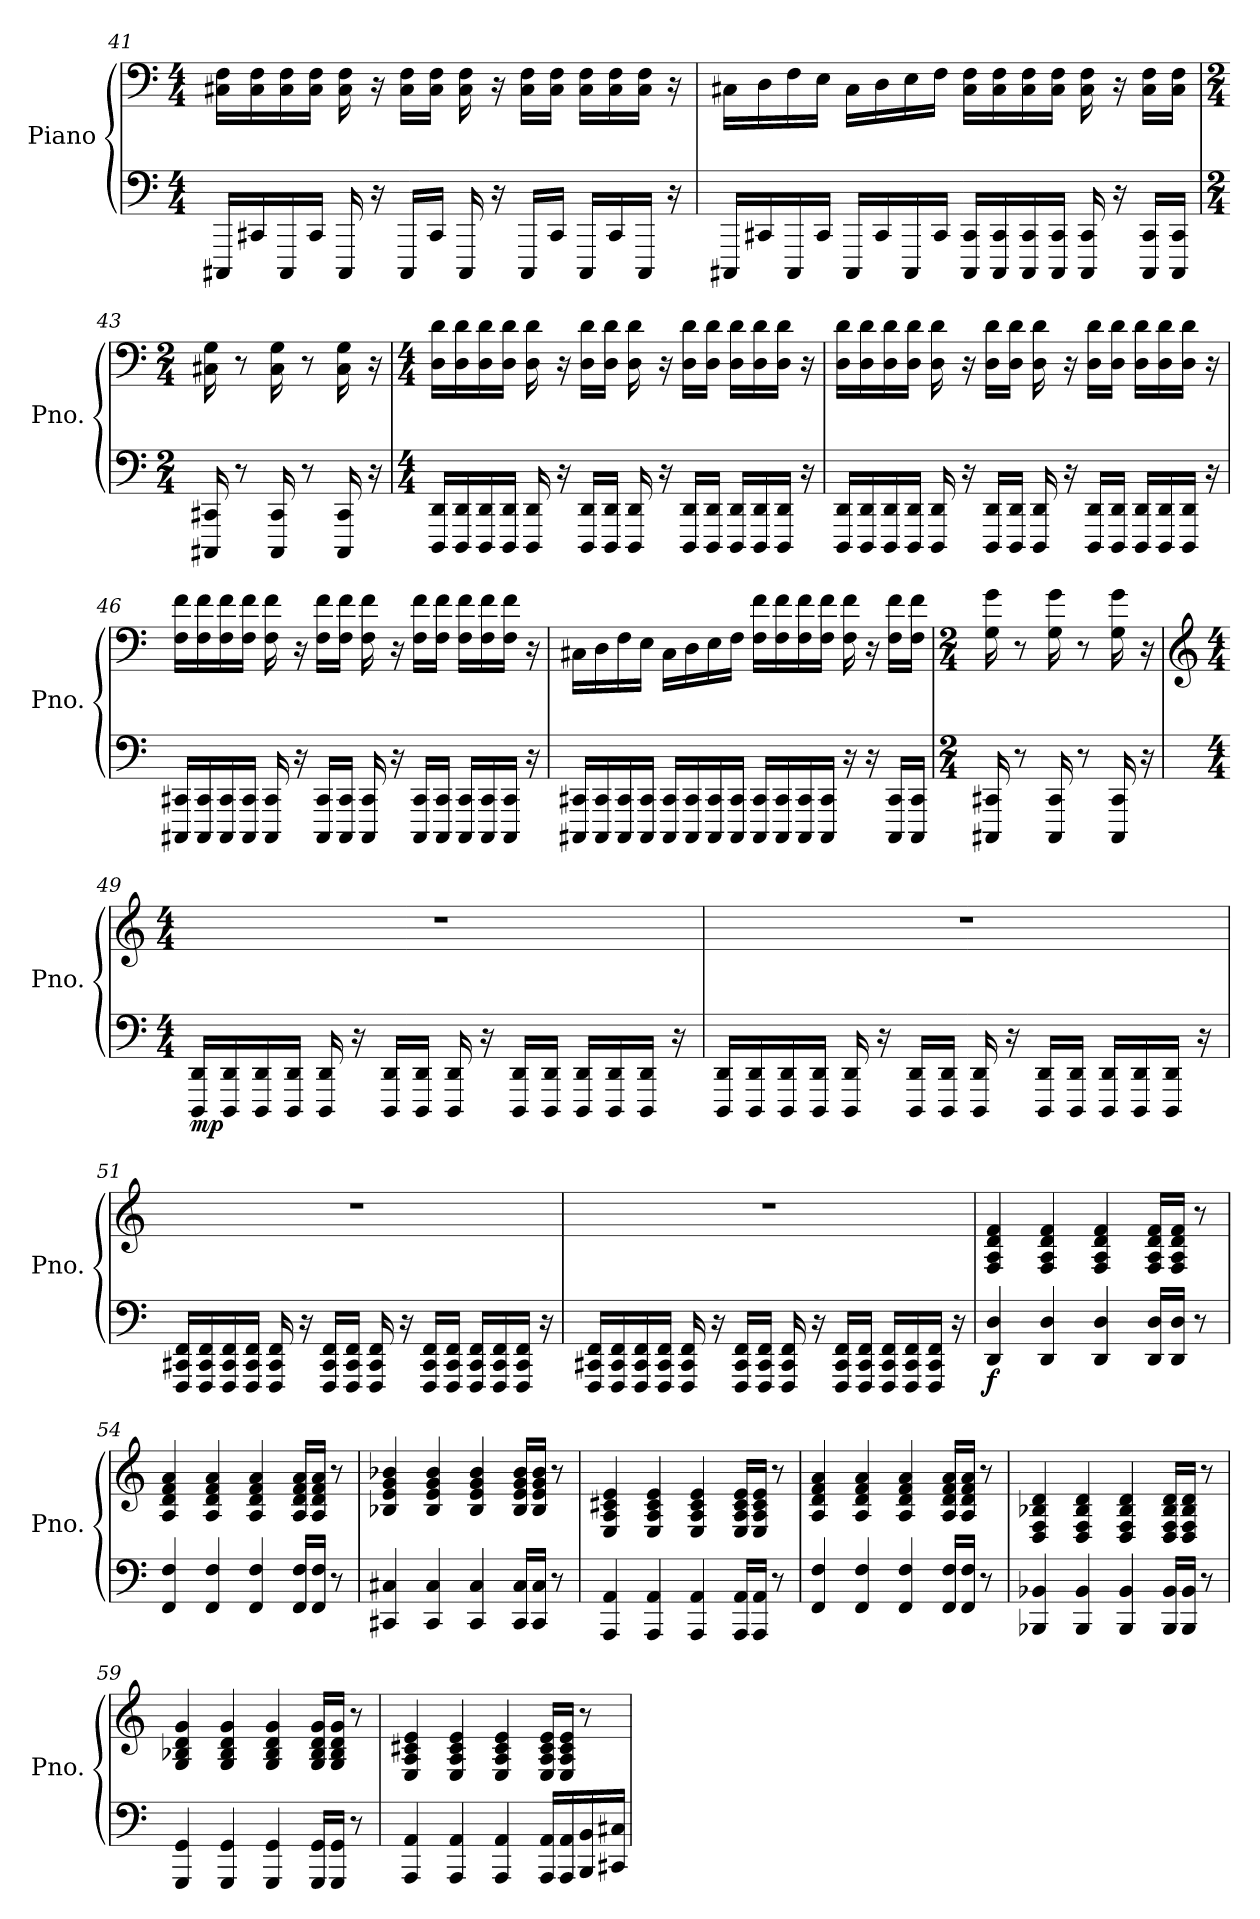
**kern	**kern	**dynam
*part1	*part1	*part1
*staff2	*staff1	*staff1/2
*I"Piano	*	*
*I'Pno.	*	*
!!LO:LB:g=z
*clefF4	*clefF4	*
*k[]	*k[]	*
*M4/4	*M4/4	*
=41	=41	=41
16CCC#X/LL	16C#X\ 16F\LL	.
16CC#X/	16C#\ 16F\	.
16CCC#/	16C#\ 16F\	.
16CC#/JJ	16C#\ 16F\JJ	.
16CCC#/	16C#\ 16F\	.
16r	16r	.
16CCC#/LL	16C#\ 16F\LL	.
16CC#/JJ	16C#\ 16F\JJ	.
16CCC#/	16C#\ 16F\	.
16r	16r	.
16CCC#/LL	16C#\ 16F\LL	.
16CC#/JJ	16C#\ 16F\JJ	.
16CCC#/LL	16C#\ 16F\LL	.
16CC#/	16C#\ 16F\	.
16CCC#/JJ	16C#\ 16F\JJ	.
16r	16r	.
=42	=42	=42
16CCC#X/LL	16C#X\LL	.
16CC#X/	16D\	.
16CCC#/	16F\	.
16CC#/JJ	16E\JJ	.
16CCC#/LL	16C#\LL	.
16CC#/	16D\	.
16CCC#/	16E\	.
16CC#/JJ	16F\JJ	.
16CCC#/ 16CC#/LL	16C#\ 16F\LL	.
16CCC#/ 16CC#/	16C#\ 16F\	.
16CCC#/ 16CC#/	16C#\ 16F\	.
16CCC#/ 16CC#/JJ	16C#\ 16F\JJ	.
16CCC#/ 16CC#/	16C#\ 16F\	.
16r	16r	.
16CCC#/ 16CC#/LL	16C#\ 16F\LL	.
16CCC#/ 16CC#/JJ	16C#\ 16F\JJ	.
!!LO:LB:g=z
=43	=43	=43
*M2/4	*M2/4	*
16CCC#X/ 16CC#X/	16C#X\ 16G\	.
8r	8r	.
16CCC#/ 16CC#/	16C#\ 16G\	.
8r	8r	.
16CCC#/ 16CC#/	16C#\ 16G\	.
16r	16r	.
=44	=44	=44
*M4/4	*M4/4	*
16DDD/ 16DD/LL	16D\ 16d\LL	.
16DDD/ 16DD/	16D\ 16d\	.
16DDD/ 16DD/	16D\ 16d\	.
16DDD/ 16DD/JJ	16D\ 16d\JJ	.
16DDD/ 16DD/	16D\ 16d\	.
16r	16r	.
16DDD/ 16DD/LL	16D\ 16d\LL	.
16DDD/ 16DD/JJ	16D\ 16d\JJ	.
16DDD/ 16DD/	16D\ 16d\	.
16r	16r	.
16DDD/ 16DD/LL	16D\ 16d\LL	.
16DDD/ 16DD/JJ	16D\ 16d\JJ	.
16DDD/ 16DD/LL	16D\ 16d\LL	.
16DDD/ 16DD/	16D\ 16d\	.
16DDD/ 16DD/JJ	16D\ 16d\JJ	.
16r	16r	.
!!LO:LB:g=z
=45	=45	=45
16DDD/ 16DD/LL	16D\ 16d\LL	.
16DDD/ 16DD/	16D\ 16d\	.
16DDD/ 16DD/	16D\ 16d\	.
16DDD/ 16DD/JJ	16D\ 16d\JJ	.
16DDD/ 16DD/	16D\ 16d\	.
16r	16r	.
16DDD/ 16DD/LL	16D\ 16d\LL	.
16DDD/ 16DD/JJ	16D\ 16d\JJ	.
16DDD/ 16DD/	16D\ 16d\	.
16r	16r	.
16DDD/ 16DD/LL	16D\ 16d\LL	.
16DDD/ 16DD/JJ	16D\ 16d\JJ	.
16DDD/ 16DD/LL	16D\ 16d\LL	.
16DDD/ 16DD/	16D\ 16d\	.
16DDD/ 16DD/JJ	16D\ 16d\JJ	.
16r	16r	.
=46	=46	=46
16CCC#X/ 16CC#X/LL	16F\ 16f\LL	.
16CCC#/ 16CC#/	16F\ 16f\	.
16CCC#/ 16CC#/	16F\ 16f\	.
16CCC#/ 16CC#/JJ	16F\ 16f\JJ	.
16CCC#/ 16CC#/	16F\ 16f\	.
16r	16r	.
16CCC#/ 16CC#/LL	16F\ 16f\LL	.
16CCC#/ 16CC#/JJ	16F\ 16f\JJ	.
16CCC#/ 16CC#/	16F\ 16f\	.
16r	16r	.
16CCC#/ 16CC#/LL	16F\ 16f\LL	.
16CCC#/ 16CC#/JJ	16F\ 16f\JJ	.
16CCC#/ 16CC#/LL	16F\ 16f\LL	.
16CCC#/ 16CC#/	16F\ 16f\	.
16CCC#/ 16CC#/JJ	16F\ 16f\JJ	.
16r	16r	.
!!LO:LB:g=z
=47	=47	=47
16CCC#X/ 16CC#X/LL	16C#X\LL	.
16CCC#/ 16CC#/	16D\	.
16CCC#/ 16CC#/	16F\	.
16CCC#/ 16CC#/JJ	16E\JJ	.
16CCC#/ 16CC#/LL	16C#\LL	.
16CCC#/ 16CC#/	16D\	.
16CCC#/ 16CC#/	16E\	.
16CCC#/ 16CC#/JJ	16F\JJ	.
16CCC#/ 16CC#/LL	16F\ 16f\LL	.
16CCC#/ 16CC#/	16F\ 16f\	.
16CCC#/ 16CC#/	16F\ 16f\	.
16CCC#/ 16CC#/JJ	16F\ 16f\JJ	.
16r	16F\ 16f\	.
16r	16r	.
16CCC#/ 16CC#/LL	16F\ 16f\LL	.
16CCC#/ 16CC#/JJ	16F\ 16f\JJ	.
=48	=48	=48
*M2/4	*M2/4	*
16CCC#X/ 16CC#X/	16G\ 16g\	.
8r	8r	.
16CCC#/ 16CC#/	16G\ 16g\	.
8r	8r	.
16CCC#/ 16CC#/	16G\ 16g\	.
16r	16r	.
!!LO:PB:g=z
=49	=49	=49
*	*clefG2	*
*M4/4	*M4/4	*
!	!	!LO:DY:b=2
16DDD/ 16DD/LL	1r	mp
16DDD/ 16DD/	.	.
16DDD/ 16DD/	.	.
16DDD/ 16DD/JJ	.	.
16DDD/ 16DD/	.	.
16r	.	.
16DDD/ 16DD/LL	.	.
16DDD/ 16DD/JJ	.	.
16DDD/ 16DD/	.	.
16r	.	.
16DDD/ 16DD/LL	.	.
16DDD/ 16DD/JJ	.	.
16DDD/ 16DD/LL	.	.
16DDD/ 16DD/	.	.
16DDD/ 16DD/JJ	.	.
16r	.	.
=50	=50	=50
16DDD/ 16DD/LL	1r	.
16DDD/ 16DD/	.	.
16DDD/ 16DD/	.	.
16DDD/ 16DD/JJ	.	.
16DDD/ 16DD/	.	.
16r	.	.
16DDD/ 16DD/LL	.	.
16DDD/ 16DD/JJ	.	.
16DDD/ 16DD/	.	.
16r	.	.
16DDD/ 16DD/LL	.	.
16DDD/ 16DD/JJ	.	.
16DDD/ 16DD/LL	.	.
16DDD/ 16DD/	.	.
16DDD/ 16DD/JJ	.	.
16r	.	.
!!LO:LB:g=z
=51	=51	=51
16FFF/ 16CC#X/ 16FF/LL	1r	.
16FFF/ 16CC#/ 16FF/	.	.
16FFF/ 16CC#/ 16FF/	.	.
16FFF/ 16CC#/ 16FF/JJ	.	.
16FFF/ 16CC#/ 16FF/	.	.
16r	.	.
16FFF/ 16CC#/ 16FF/LL	.	.
16FFF/ 16CC#/ 16FF/JJ	.	.
16FFF/ 16CC#/ 16FF/	.	.
16r	.	.
16FFF/ 16CC#/ 16FF/LL	.	.
16FFF/ 16CC#/ 16FF/JJ	.	.
16FFF/ 16CC#/ 16FF/LL	.	.
16FFF/ 16CC#/ 16FF/	.	.
16FFF/ 16CC#/ 16FF/JJ	.	.
16r	.	.
=52	=52	=52
16FFF/ 16CC#X/ 16FF/LL	1r	.
16FFF/ 16CC#/ 16FF/	.	.
16FFF/ 16CC#/ 16FF/	.	.
16FFF/ 16CC#/ 16FF/JJ	.	.
16FFF/ 16CC#/ 16FF/	.	.
16r	.	.
16FFF/ 16CC#/ 16FF/LL	.	.
16FFF/ 16CC#/ 16FF/JJ	.	.
16FFF/ 16CC#/ 16FF/	.	.
16r	.	.
16FFF/ 16CC#/ 16FF/LL	.	.
16FFF/ 16CC#/ 16FF/JJ	.	.
16FFF/ 16CC#/ 16FF/LL	.	.
16FFF/ 16CC#/ 16FF/	.	.
16FFF/ 16CC#/ 16FF/JJ	.	.
16r	.	.
!!LO:LB:g=z
=53	=53	=53
!	!	!LO:DY:b=2
4DD/ 4D/	4F/ 4A/ 4d/ 4f/	f
4DD/ 4D/	4F/ 4A/ 4d/ 4f/	.
4DD/ 4D/	4F/ 4A/ 4d/ 4f/	.
16DD/ 16D/LL	16F/ 16A/ 16d/ 16f/LL	.
16DD/ 16D/JJ	16F/ 16A/ 16d/ 16f/JJ	.
8r	8r	.
=54	=54	=54
4FF/ 4F/	4A/ 4d/ 4f/ 4a/	.
4FF/ 4F/	4A/ 4d/ 4f/ 4a/	.
4FF/ 4F/	4A/ 4d/ 4f/ 4a/	.
16FF/ 16F/LL	16A/ 16d/ 16f/ 16a/LL	.
16FF/ 16F/JJ	16A/ 16d/ 16f/ 16a/JJ	.
8r	8r	.
=55	=55	=55
4CC#X/ 4C#X/	4B-X/ 4e/ 4g/ 4b-X/	.
4CC#/ 4C#/	4B-/ 4e/ 4g/ 4b-/	.
4CC#/ 4C#/	4B-/ 4e/ 4g/ 4b-/	.
16CC#/ 16C#/LL	16B-/ 16e/ 16g/ 16b-/LL	.
16CC#/ 16C#/JJ	16B-/ 16e/ 16g/ 16b-/JJ	.
8r	8r	.
=56	=56	=56
4AAA/ 4AA/	4E/ 4A/ 4c#X/ 4e/	.
4AAA/ 4AA/	4E/ 4A/ 4c#/ 4e/	.
4AAA/ 4AA/	4E/ 4A/ 4c#/ 4e/	.
16AAA/ 16AA/LL	16E/ 16A/ 16c#/ 16e/LL	.
16AAA/ 16AA/JJ	16E/ 16A/ 16c#/ 16e/JJ	.
8r	8r	.
=57	=57	=57
4FF/ 4F/	4A/ 4d/ 4f/ 4a/	.
4FF/ 4F/	4A/ 4d/ 4f/ 4a/	.
4FF/ 4F/	4A/ 4d/ 4f/ 4a/	.
16FF/ 16F/LL	16A/ 16d/ 16f/ 16a/LL	.
16FF/ 16F/JJ	16A/ 16d/ 16f/ 16a/JJ	.
8r	8r	.
!!LO:LB:g=z
=58	=58	=58
4BBB-X/ 4BB-X/	4D/ 4F/ 4B-X/ 4d/	.
4BBB-/ 4BB-/	4D/ 4F/ 4B-/ 4d/	.
4BBB-/ 4BB-/	4D/ 4F/ 4B-/ 4d/	.
16BBB-/ 16BB-/LL	16D/ 16F/ 16B-/ 16d/LL	.
16BBB-/ 16BB-/JJ	16D/ 16F/ 16B-/ 16d/JJ	.
8r	8r	.
=59	=59	=59
4GGG/ 4GG/	4G/ 4B-X/ 4d/ 4g/	.
4GGG/ 4GG/	4G/ 4B-/ 4d/ 4g/	.
4GGG/ 4GG/	4G/ 4B-/ 4d/ 4g/	.
16GGG/ 16GG/LL	16G/ 16B-/ 16d/ 16g/LL	.
16GGG/ 16GG/JJ	16G/ 16B-/ 16d/ 16g/JJ	.
8r	8r	.
=60	=60	=60
4AAA/ 4AA/	4E/ 4A/ 4c#X/ 4e/	.
4AAA/ 4AA/	4E/ 4A/ 4c#/ 4e/	.
4AAA/ 4AA/	4E/ 4A/ 4c#/ 4e/	.
16AAA/ 16AA/LL	16E/ 16A/ 16c#/ 16e/LL	.
16AAA/ 16AA/	16E/ 16A/ 16c#/ 16e/JJ	.
16BBB/ 16BB/	8r	.
16CC#X/ 16C#X/JJ	.	.
=	=	=
*-	*-	*-
